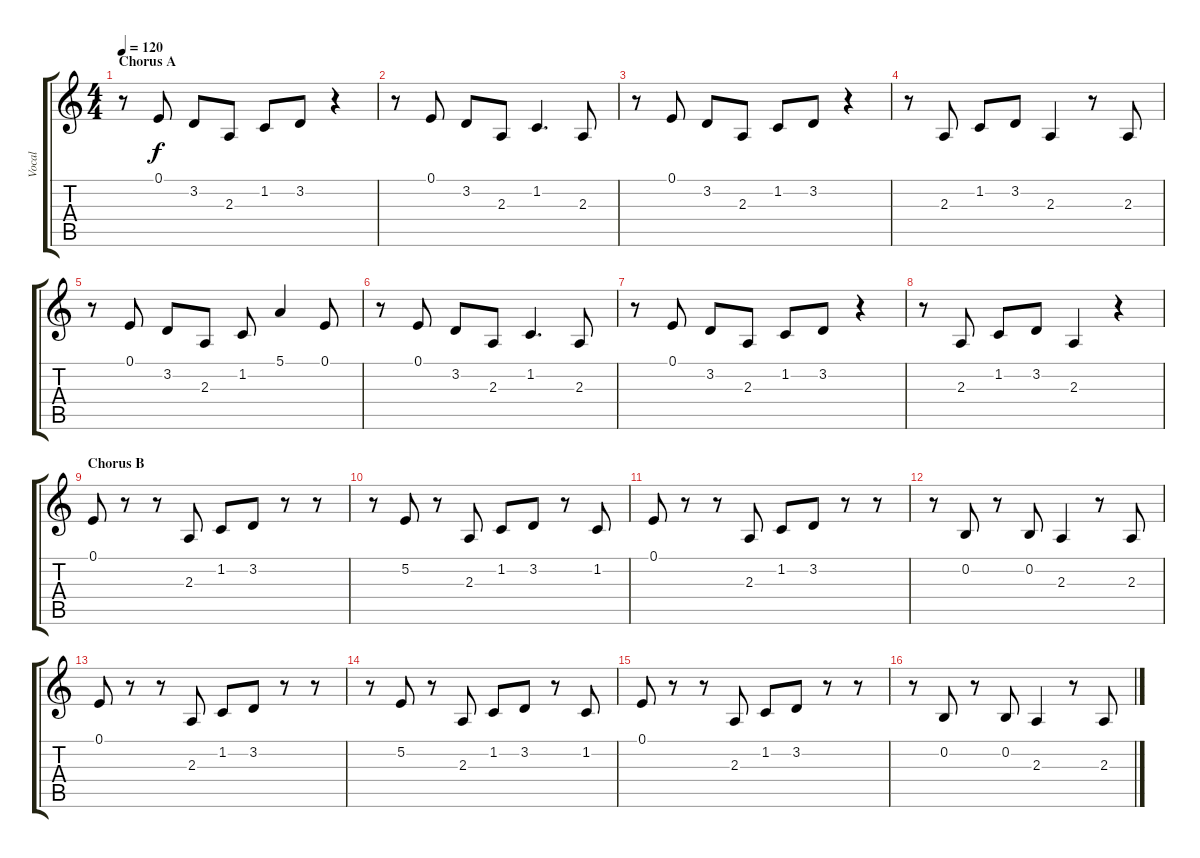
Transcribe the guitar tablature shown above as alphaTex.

\track ("Vocal" "Vocal") {instrument lead6voice}
\staff {score tabs}
\tuning (E4 B3 G3 D3 A2 E2) {hide}
\ts (4 4)
\section ("" "Chorus A")
\tempo 120
\clef g2
\ks c
r.8{dy f} 0.1.8 3.2.8 2.3.8 1.2.8 3.2.8 r.4 |
r.8 0.1.8 3.2.8 2.3.8 1.2.4{d} 2.3.8 |
r.8 0.1.8 3.2.8 2.3.8 1.2.8 3.2.8 r.4 |
r.8 2.3.8 1.2.8 3.2.8 2.3.4 r.8 2.3.8 |
r.8 0.1.8 3.2.8 2.3.8 1.2.8 5.1.4 0.1.8 |
r.8 0.1.8 3.2.8 2.3.8 1.2.4{d} 2.3.8 |
r.8 0.1.8 3.2.8 2.3.8 1.2.8 3.2.8 r.4 |
r.8 2.3.8 1.2.8 3.2.8 2.3.4 r.4 |
\section ("" "Chorus B")
0.1.8 r.8 r.8 2.3.8 1.2.8 3.2.8 r.8 r.8 |
r.8 5.2.8 r.8 2.3.8 1.2.8 3.2.8 r.8 1.2.8 |
0.1.8 r.8 r.8 2.3.8 1.2.8 3.2.8 r.8 r.8 |
r.8 0.2.8 r.8 0.2.8 2.3.4 r.8 2.3.8 |
0.1.8 r.8 r.8 2.3.8 1.2.8 3.2.8 r.8 r.8 |
r.8 5.2.8 r.8 2.3.8 1.2.8 3.2.8 r.8 1.2.8 |
0.1.8 r.8 r.8 2.3.8 1.2.8 3.2.8 r.8 r.8 |
r.8 0.2.8 r.8 0.2.8 2.3.4 r.8 2.3.8
